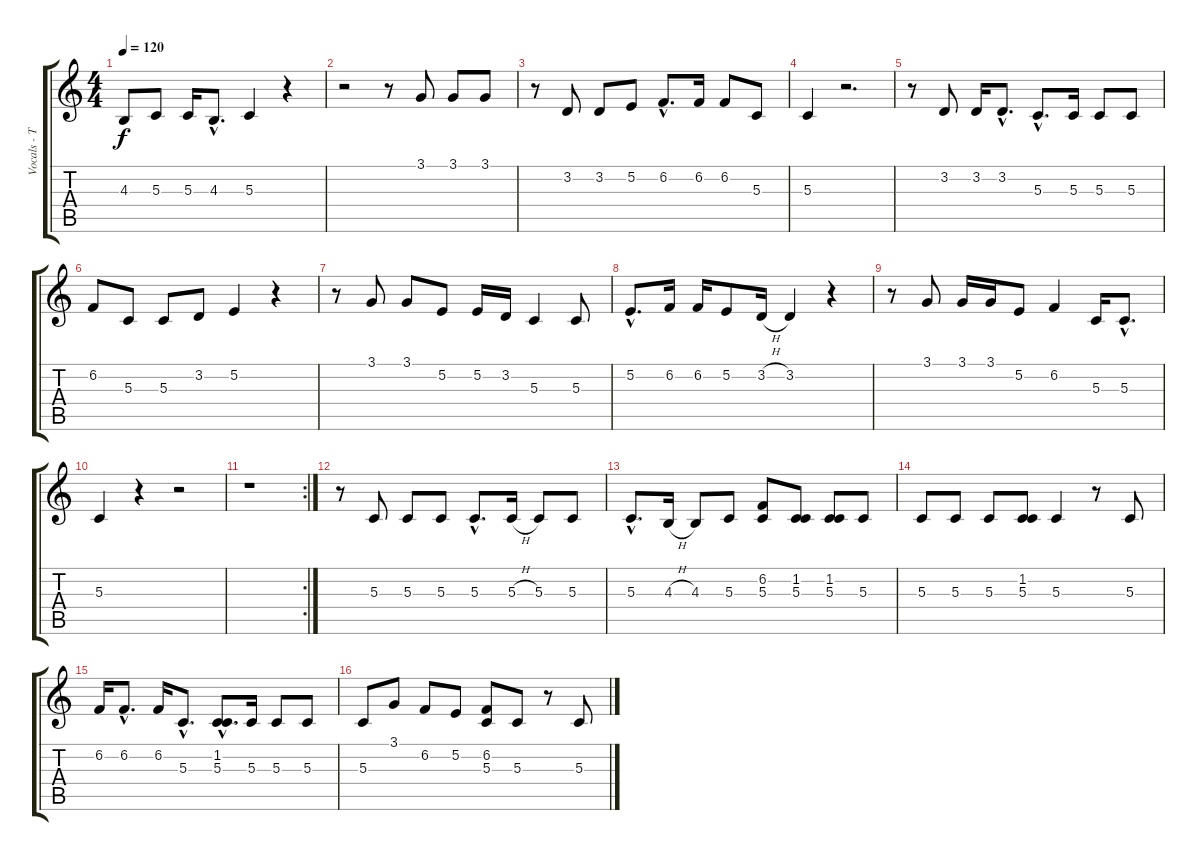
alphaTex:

\track ("Vocals - Tom" "Vocals - T") {instrument sopranosax}
\staff {score tabs}
\tuning (E4 B3 G3 D3 A2 E2) {hide}
\ts (4 4)
\tempo 120
\clef g2
\ks c
4.3.8{dy f} 5.3.8 5.3.16 4.3{hac}.8{d} 5.3.4 r.4 |
r.2 r.8 3.1.8 3.1.8 3.1.8 |
r.8 3.2.8 3.2.8 5.2.8 6.2{hac}.8{d} 6.2.16 6.2.8 5.3.8 |
5.3.4 r.2{d} |
r.8 3.2.8 3.2.16 3.2{hac}.8{d} 5.3{hac}.8{d} 5.3.16 5.3.8 5.3.8 |
6.2.8 5.3.8 5.3.8 3.2.8 5.2.4 r.4 |
r.8 3.1.8 3.1.8 5.2.8 5.2.16 3.2.16 5.3.4 5.3.8 |
5.2{hac}.8{d} 6.2.16 6.2.16 5.2.8 3.2{h}.16 3.2.4 r.4 |
r.8 3.1.8 3.1.16 3.1.16 5.2.8 6.2.4 5.3.16 5.3{hac}.8{d} |
5.3.4 r.4 r.2 |
\rc 2
r.1 |
r.8 5.3.8 5.3.8 5.3.8 5.3{hac}.8{d} 5.3{h}.16 5.3.8 5.3.8 |
5.3{hac}.8{d} 4.3{h}.16 4.3.8 5.3.8 (6.2 5.3).8 (1.2 5.3).8 (1.2 5.3).8 5.3.8 |
5.3.8 5.3.8 5.3.8 (1.2 5.3).8 5.3.4 r.8 5.3.8 |
6.2.16 6.2{hac}.8{d} 6.2.16 5.3{hac}.8{d} (1.2{hac} 5.3{hac}).8{d} 5.3.16 5.3.8 5.3.8 |
5.3.8 3.1.8 6.2.8 5.2.8 (6.2 5.3).8 5.3.8 r.8 5.3.8
